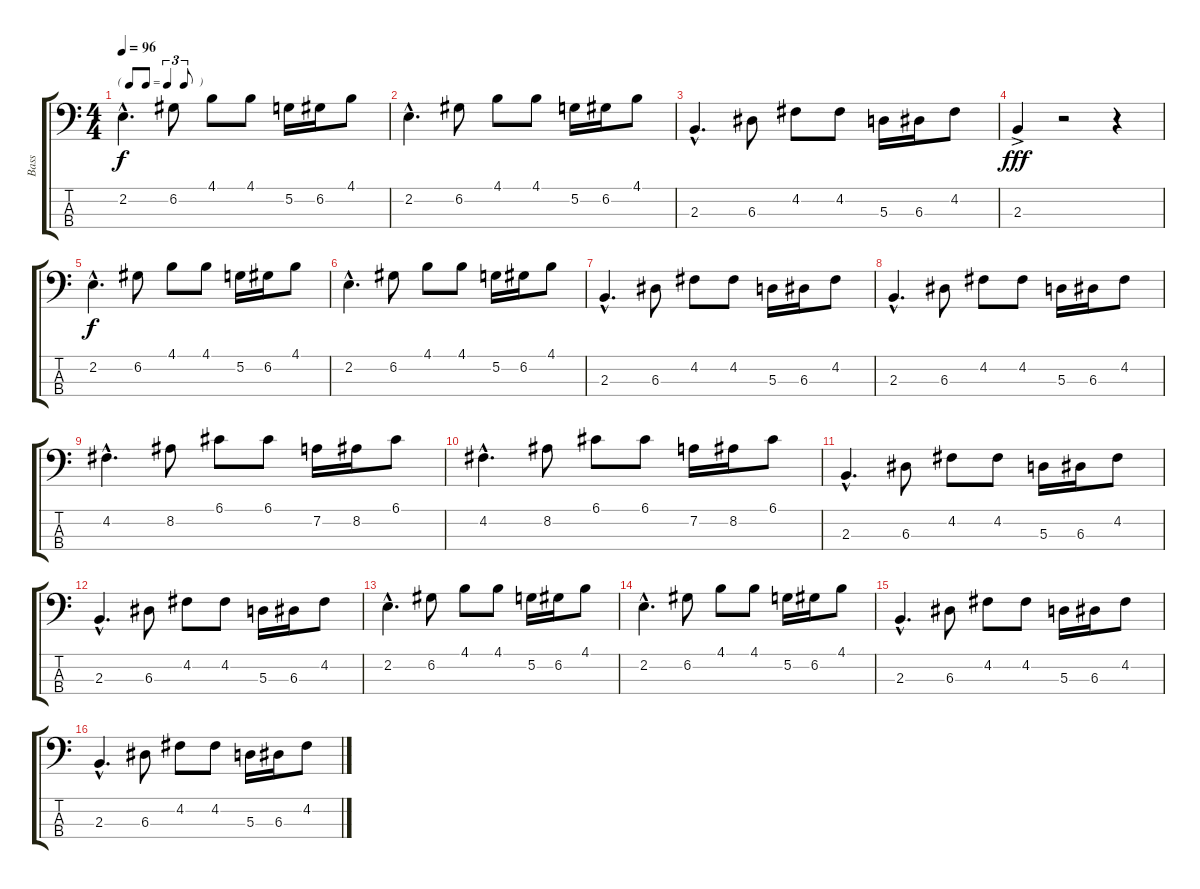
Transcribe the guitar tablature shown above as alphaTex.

\track ("Bass" "Bass") {instrument electricbassfinger}
\staff {score tabs}
\tuning (G2 D2 A1 E1) {hide}
\ts (4 4)
\tf triplet8th
\tempo 96
\clef f4
\ks c
2.2{hac}.4{d dy f instrument electricbassfinger} 6.2.8 4.1.8 4.1.8 5.2.16 6.2.16 4.1.8 |
2.2{hac}.4{d} 6.2.8 4.1.8 4.1.8 5.2.16 6.2.16 4.1.8 |
2.3{hac}.4{d} 6.3.8 4.2.8 4.2.8 5.3.16 6.3.16 4.2.8 |
2.3{ac}.4{dy fff} r.2 r.4 |
2.2{hac}.4{d dy f} 6.2.8 4.1.8 4.1.8 5.2.16 6.2.16 4.1.8 |
2.2{hac}.4{d} 6.2.8 4.1.8 4.1.8 5.2.16 6.2.16 4.1.8 |
2.3{hac}.4{d} 6.3.8 4.2.8 4.2.8 5.3.16 6.3.16 4.2.8 |
2.3{hac}.4{d} 6.3.8 4.2.8 4.2.8 5.3.16 6.3.16 4.2.8 |
4.2{hac}.4{d} 8.2.8 6.1.8 6.1.8 7.2.16 8.2.16 6.1.8 |
4.2{hac}.4{d} 8.2.8 6.1.8 6.1.8 7.2.16 8.2.16 6.1.8 |
2.3{hac}.4{d} 6.3.8 4.2.8 4.2.8 5.3.16 6.3.16 4.2.8 |
2.3{hac}.4{d} 6.3.8 4.2.8 4.2.8 5.3.16 6.3.16 4.2.8 |
2.2{hac}.4{d} 6.2.8 4.1.8 4.1.8 5.2.16 6.2.16 4.1.8 |
2.2{hac}.4{d} 6.2.8 4.1.8 4.1.8 5.2.16 6.2.16 4.1.8 |
2.3{hac}.4{d} 6.3.8 4.2.8 4.2.8 5.3.16 6.3.16 4.2.8 |
2.3{hac}.4{d} 6.3.8 4.2.8 4.2.8 5.3.16 6.3.16 4.2.8
